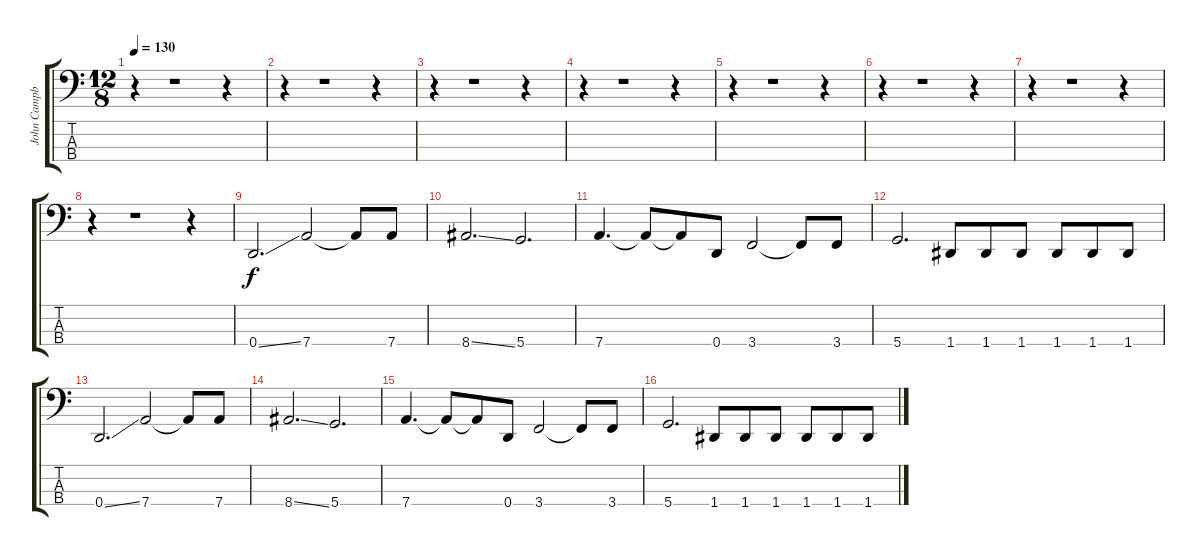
\track ("John Campbell - Bass" "John Campb") {instrument electricbasspick}
\staff {score tabs}
\tuning (G2 D2 A1 D1) {hide}
\ts (12 8)
\tempo 130
\clef f4
\ks c
r.4{dy f instrument electricbasspick} r.1 r.4 |
r.4 r.1 r.4 |
r.4 r.1 r.4 |
r.4 r.1 r.4 |
r.4 r.1 r.4 |
r.4 r.1 r.4 |
r.4 r.1 r.4 |
r.4 r.1 r.4 |
0.4{ss}.2{d} 7.4.2 7.4{t}.8 7.4.8 |
8.4{ss}.2{d} 5.4.2{d} |
7.4.4{d} 7.4{t}.8 7.4{t}.8 0.4.8 3.4.2 3.4{t}.8 3.4.8 |
5.4.2{d} 1.4.8 1.4.8 1.4.8 1.4.8 1.4.8 1.4.8 |
0.4{ss}.2{d} 7.4.2 7.4{t}.8 7.4.8 |
8.4{ss}.2{d} 5.4.2{d} |
7.4.4{d} 7.4{t}.8 7.4{t}.8 0.4.8 3.4.2 3.4{t}.8 3.4.8 |
5.4.2{d} 1.4.8 1.4.8 1.4.8 1.4.8 1.4.8 1.4.8
